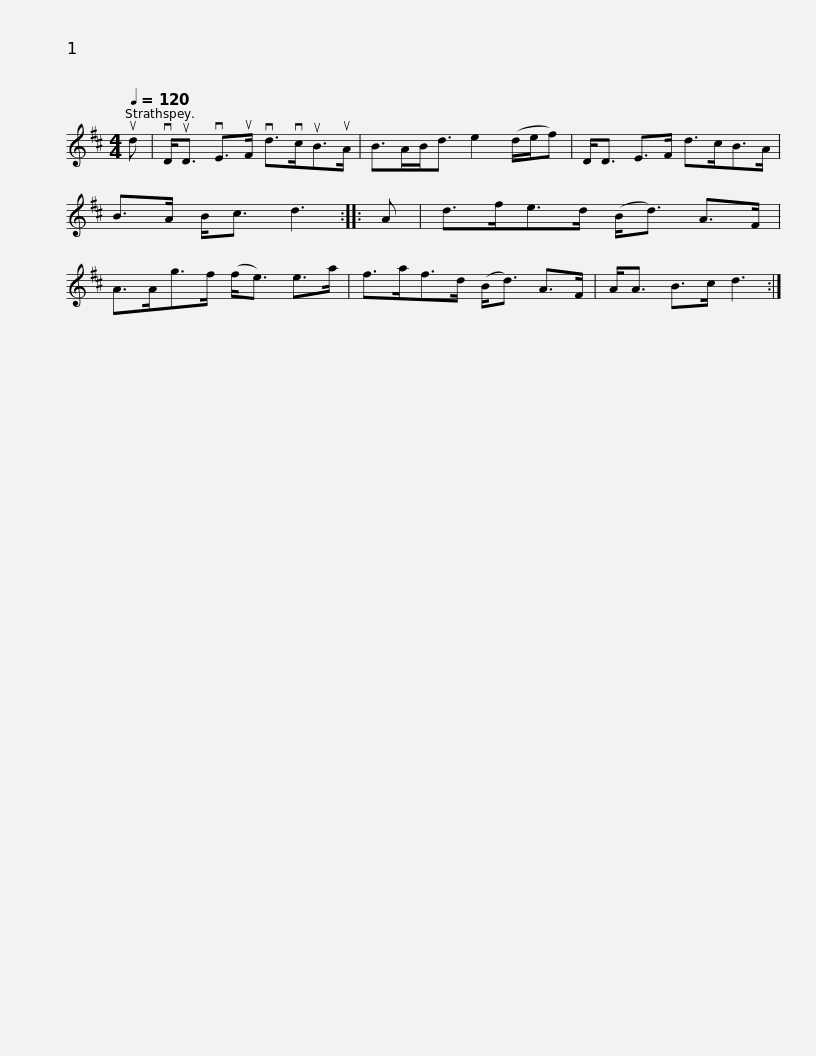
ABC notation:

X:1
L:1/8
Q:1/4=120
M:4/4
I:linebreak $
K:D
V:1 treble
V:1
 ud | vD<uD vE>uF vd>vcuB>uA | B>AB<d e2 (d/e/f) | D<D E>F d>cB>A | B>A B<c d3 :: %5
 A |$ d>fe>d (B<d) A>F | A>Ag>f (f<e) e>a | f>af>d (B<d) A>F | A<A B>c d3 :| %10
